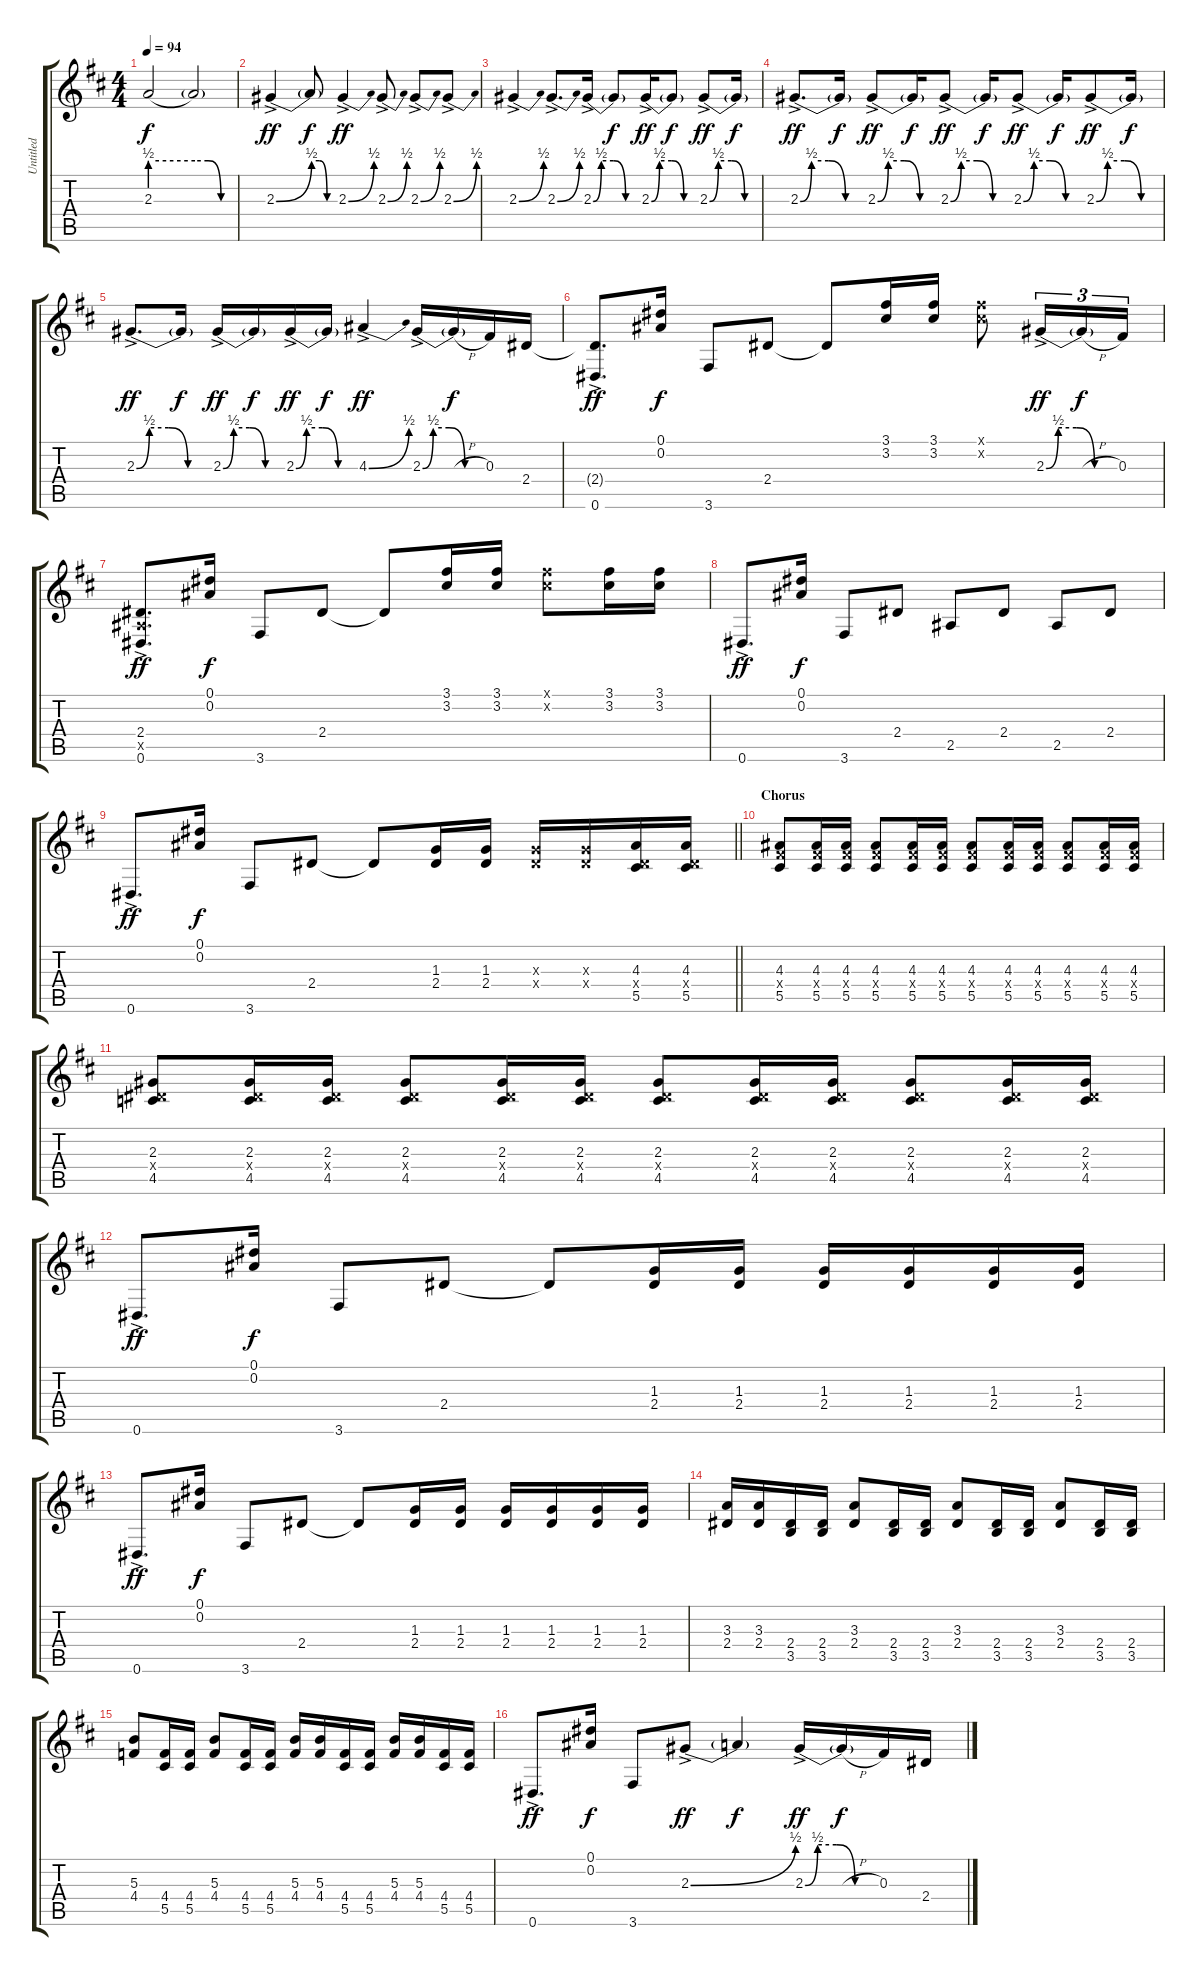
\track ("Untitled" "Untitled") {instrument overdrivenguitar}
\staff {score tabs}
\tuning (Eb4 Bb3 Gb3 Db3 Ab2 Eb2) {hide}
\ts (4 4)
\tempo 94
\clef g2
\ks d
2.3{be (hold 0 2 60 2) t}.2{dy f} 2.3{be (custom 0 2 20 2 40 0 60 0) t}.2 |
2.3{be (bend 0 0 60 2) ac}.4{dy ff} 2.3{be (custom 0 2 20 2 40 0 60 0) t}.8{dy f} 2.3{be (bend 0 0 60 2) ac}.4{dy ff} 2.3{be (bend 0 0 60 2) ac}.8 2.3{be (bend 0 0 60 2) ac}.8 2.3{be (bend 0 0 60 2) ac}.8 |
2.3{be (bend 0 0 60 2) ac}.4 2.3{be (bend 0 0 60 2) ac}.8{d} 2.3{be (custom 0 0 10 2 25 2 40 0 60 0) ac}.16 2.3{t}.8{dy f} 2.3{be (custom 0 0 10 2 25 2 40 0 60 0) ac}.16{dy ff} 2.3{t}.8{dy f} 2.3{be (custom 0 0 10 2 25 2 40 0 60 0) ac}.8{dy ff} 2.3{t}.16{dy f} |
2.3{be (custom 0 0 10 2 25 2 40 0 60 0) ac}.8{d dy ff} 2.3{t}.16{dy f} 2.3{be (custom 0 0 10 2 25 2 40 0 60 0) ac}.8{dy ff} 2.3{t}.16{dy f} 2.3{be (custom 0 0 10 2 25 2 40 0 60 0) ac}.8{dy ff} 2.3{t}.16{dy f} 2.3{be (custom 0 0 10 2 25 2 40 0 60 0) ac}.8{dy ff} 2.3{t}.16{dy f} 2.3{be (custom 0 0 10 2 25 2 40 0 60 0) ac}.8{dy ff} 2.3{t}.16{dy f} |
2.3{be (custom 0 0 10 2 25 2 40 0 60 0) ac}.8{d dy ff} 2.3{t}.16{dy f} 2.3{be (custom 0 0 10 2 25 2 40 0 60 0) ac}.16{dy ff} 2.3{t}.16{dy f} 2.3{be (custom 0 0 10 2 25 2 40 0 60 0) ac}.16{dy ff} 2.3{t}.16{dy f} 4.3{be (bend 0 0 60 2) ac}.4{dy ff} 2.3{be (custom 0 0 10 2 25 2 40 0 60 0) ac}.16 2.3{h t}.16{dy f} 0.3.16 2.4.16 |
(2.4{t} 0.6{ac}).8{d dy ff} (0.1 0.2).16{dy f} 3.6.8 2.4.8 2.4{t}.8 (3.1 3.2).16 (3.1 3.2).16 (3.1{x} 3.2{x}).8 2.3{be (custom 0 0 10 2 25 2 40 0 60 0) ac}.16{tu (3 2) dy ff} 2.3{h t}.16{tu (3 2) dy f} 0.3.16{tu (3 2)} |
(2.4{ac} 2.5{ac x} 0.6{ac}).8{d dy ff} (0.1 0.2).16{dy f} 3.6.8 2.4.8 2.4{t}.8 (3.1 3.2).16 (3.1 3.2).16 (3.1{x} 3.2{x}).8 (3.1 3.2).16 (3.1 3.2).16 |
0.6{ac}.8{d dy ff} (0.1 0.2).16{dy f} 3.6.8 2.4.8 2.5.8 2.4.8 2.5.8 2.4.8 |
\barLineRight lightlight
0.6{ac}.8{d dy ff} (0.1 0.2).16{dy f} 3.6.8 2.4.8 2.4{t}.8 (1.3 2.4).16 (1.3 2.4).16 (1.3{x} 2.4{x}).16 (1.3{x} 2.4{x}).16 (4.3 2.4{x} 5.5).16 (4.3 2.4{x} 5.5).16 |
\section ("" "Chorus")
(4.3 5.4{x} 5.5).8 (4.3 5.4{x} 5.5).16 (4.3 5.4{x} 5.5).16 (4.3 5.4{x} 5.5).8 (4.3 5.4{x} 5.5).16 (4.3 5.4{x} 5.5).16 (4.3 5.4{x} 5.5).8 (4.3 5.4{x} 5.5).16 (4.3 5.4{x} 5.5).16 (4.3 5.4{x} 5.5).8 (4.3 5.4{x} 5.5).16 (4.3 5.4{x} 5.5).16 |
(2.3 2.4{x} 4.5).8 (2.3 2.4{x} 4.5).16 (2.3 2.4{x} 4.5).16 (2.3 2.4{x} 4.5).8 (2.3 2.4{x} 4.5).16 (2.3 2.4{x} 4.5).16 (2.3 2.4{x} 4.5).8 (2.3 2.4{x} 4.5).16 (2.3 2.4{x} 4.5).16 (2.3 2.4{x} 4.5).8 (2.3 2.4{x} 4.5).16 (2.3 2.4{x} 4.5).16 |
0.6{ac}.8{d dy ff} (0.1 0.2).16{dy f} 3.6.8 2.4.8 2.4{t}.8 (1.3 2.4).16 (1.3 2.4).16 (1.3 2.4).16 (1.3 2.4).16 (1.3 2.4).16 (1.3 2.4).16 |
0.6{ac}.8{d dy ff} (0.1 0.2).16{dy f} 3.6.8 2.4.8 2.4{t}.8 (1.3 2.4).16 (1.3 2.4).16 (1.3 2.4).16 (1.3 2.4).16 (1.3 2.4).16 (1.3 2.4).16 |
(3.3 2.4).16 (3.3 2.4).16 (2.4 3.5).16 (2.4 3.5).16 (3.3 2.4).8 (2.4 3.5).16 (2.4 3.5).16 (3.3 2.4).8 (2.4 3.5).16 (2.4 3.5).16 (3.3 2.4).8 (2.4 3.5).16 (2.4 3.5).16 |
(5.3 4.4).8 (4.4 5.5).16 (4.4 5.5).16 (5.3 4.4).8 (4.4 5.5).16 (4.4 5.5).16 (5.3 4.4).16 (5.3 4.4).16 (4.4 5.5).16 (4.4 5.5).16 (5.3 4.4).16 (5.3 4.4).16 (4.4 5.5).16 (4.4 5.5).16 |
0.6{ac}.8{d dy ff} (0.1 0.2).16{dy f} 3.6.8 2.3{be (bend 0 0 60 2) ac}.8{dy ff} 2.3{t}.4{dy f} 2.3{be (custom 0 0 10 2 25 2 40 0 60 0) ac}.16{dy ff} 2.3{h t}.16{dy f} 0.3.16 2.4.16
